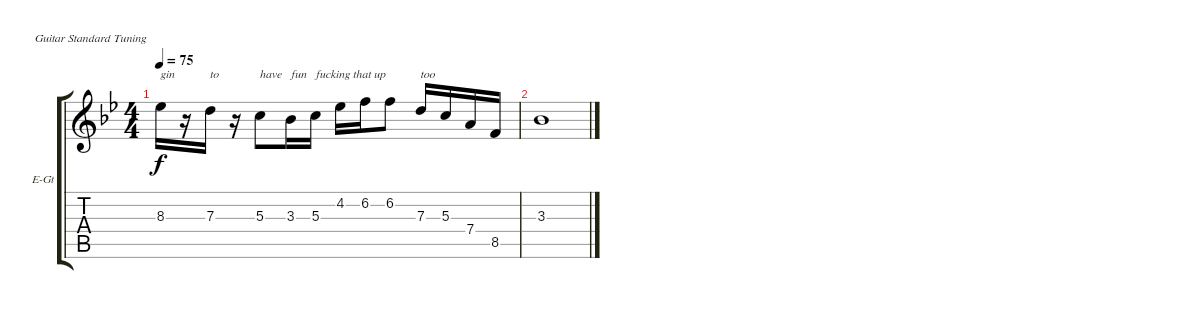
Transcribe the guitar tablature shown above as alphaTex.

\bracketExtendMode groupsimilarinstruments
\firstSystemTrackNameOrientation horizontal
\otherSystemsTrackNameOrientation horizontal
\track ("Vocals" "E-Gt") {instrument overdrivenguitar}
\staff {score tabs}
\tuning (E4 B3 G3 D3 A2 E2)
\ts (4 4)
\tempo 75
\clef g2
\ks bb
8.3.16{txt "gin" dy f} r.16 7.3.16{txt "to"} r.16 5.3.8{txt "have"} 3.3.16{txt "fun"} 5.3.16{txt "fucking that up"} 4.2.16 6.2.16 6.2.8 7.3.16{txt "too"} 5.3.16 7.4.16 8.5.16 |
3.3.1
